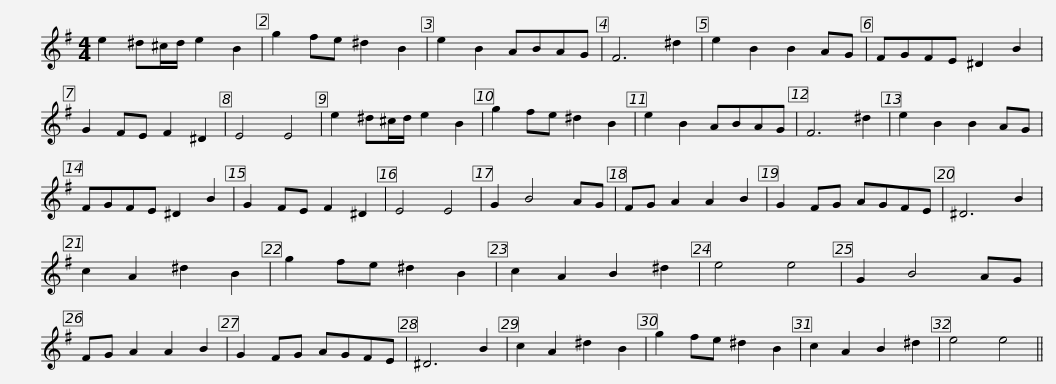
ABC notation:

X:1
L:1/8
M:4/4
I:linebreak $
K:Emin
V:1 treble
V:1
 e2 ^d^c/d/ e2 B2 | g2 fe ^d2 B2 | e2 B2 ABAG | F6 ^d2 | e2 B2 B2 AG | %5
 FGFE ^D2 B2 | G2 FE F2 ^D2 | E4 E4 |$ e2 ^d^c/d/ e2 B2 | g2 fe ^d2 B2 | %10
 e2 B2 ABAG | F6 ^d2 | e2 B2 B2 AG | FGFE ^D2 B2 | G2 FE F2 ^D2 | %15
 E4 E4 |$ G2 B4 AG | FG A2 A2 B2 | G2 FG AGFE | ^D6 B2 | %20
 c2 A2 ^d2 B2 | g2 fe ^d2 B2 | c2 A2 B2 ^d2 | e4 e4 | G2 B4 AG |$ %25
 FG A2 A2 B2 | G2 FG AGFE | ^D6 B2 | c2 A2 ^d2 B2 | g2 fe ^d2 B2 | %30
 c2 A2 B2 ^d2 | e4 e4 || %32
